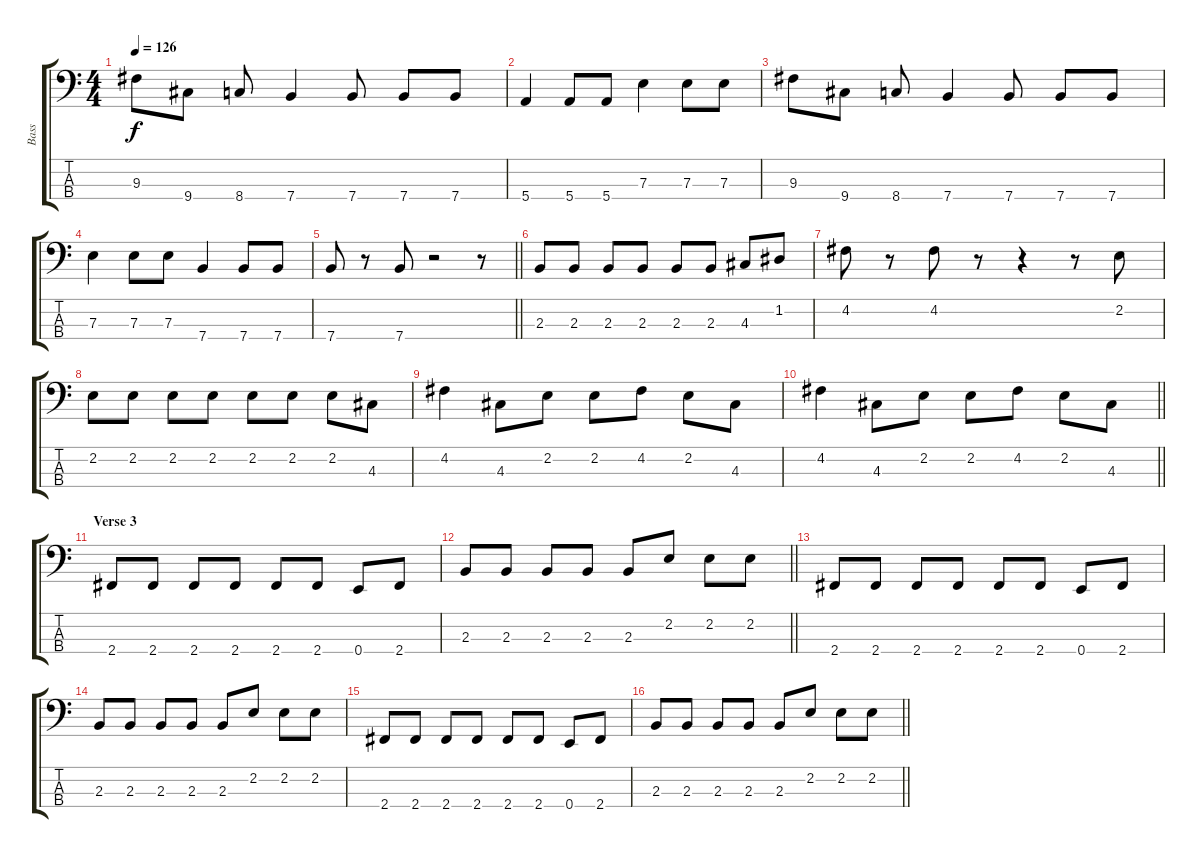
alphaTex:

\track ("Bass" "Bass") {instrument electricbassfinger}
\staff {score tabs}
\tuning (G2 D2 A1 E1) {hide}
\ts (4 4)
\tempo 126
\clef f4
\ks c
9.3.8{dy f} 9.4.8 8.4.8 7.4.4 7.4.8 7.4.8 7.4.8 |
5.4.4 5.4.8 5.4.8 7.3.4 7.3.8 7.3.8 |
9.3.8 9.4.8 8.4.8 7.4.4 7.4.8 7.4.8 7.4.8 |
7.3.4 7.3.8 7.3.8 7.4.4 7.4.8 7.4.8 |
\barLineRight lightlight
7.4.8 r.8 7.4.8 r.2 r.8 |
2.3.8 2.3.8 2.3.8 2.3.8 2.3.8 2.3.8 4.3.8 1.2.8 |
4.2.8 r.8 4.2.8 r.8 r.4 r.8 2.2.8 |
2.2.8 2.2.8 2.2.8 2.2.8 2.2.8 2.2.8 2.2.8 4.3.8 |
4.2.4 4.3.8 2.2.8 2.2.8 4.2.8 2.2.8 4.3.8 |
\barLineRight lightlight
4.2.4 4.3.8 2.2.8 2.2.8 4.2.8 2.2.8 4.3.8 |
\section ("" "Verse 3")
2.4.8 2.4.8 2.4.8 2.4.8 2.4.8 2.4.8 0.4.8 2.4.8 |
\barLineRight lightlight
2.3.8 2.3.8 2.3.8 2.3.8 2.3.8 2.2.8 2.2.8 2.2.8 |
2.4.8 2.4.8 2.4.8 2.4.8 2.4.8 2.4.8 0.4.8 2.4.8 |
2.3.8 2.3.8 2.3.8 2.3.8 2.3.8 2.2.8 2.2.8 2.2.8 |
2.4.8 2.4.8 2.4.8 2.4.8 2.4.8 2.4.8 0.4.8 2.4.8 |
\barLineRight lightlight
2.3.8 2.3.8 2.3.8 2.3.8 2.3.8 2.2.8 2.2.8 2.2.8
